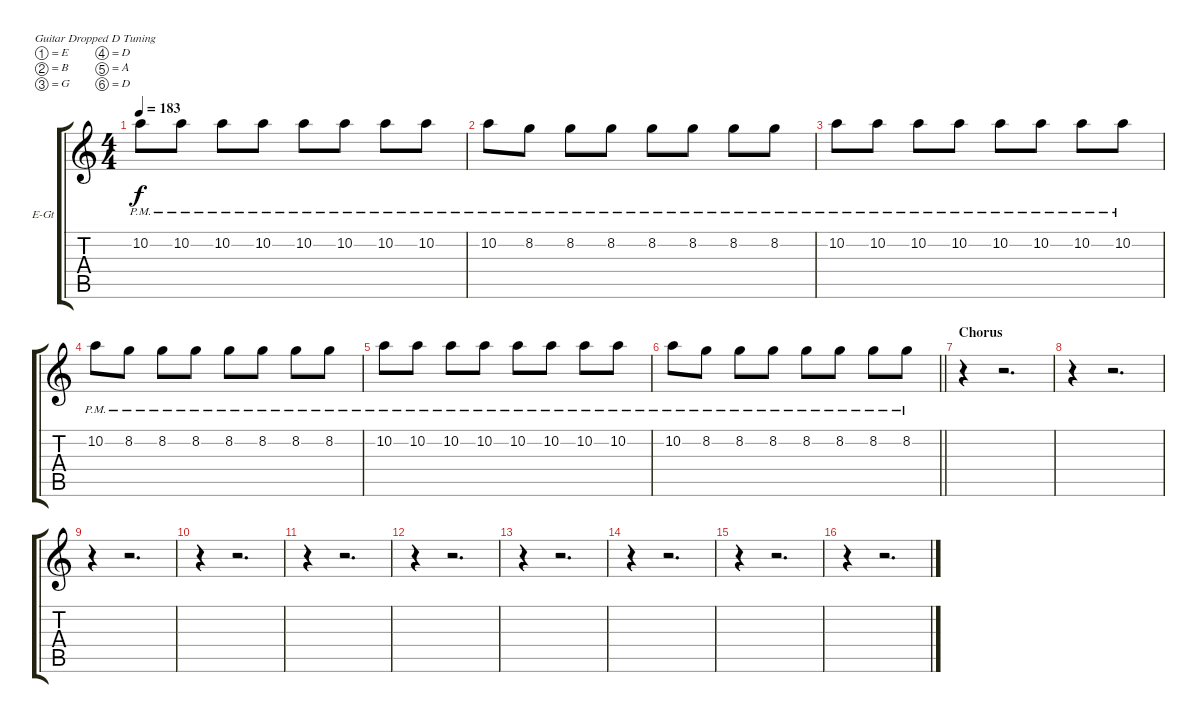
\bracketExtendMode groupsimilarinstruments
\firstSystemTrackNameOrientation horizontal
\otherSystemsTrackNameOrientation horizontal
\track ("Extra Guitar 2" "E-Gt") {instrument overdrivenguitar}
\staff {score tabs}
\tuning (E4 B3 G3 D3 A2 D2)
\ts (4 4)
\tempo 183
\clef g2
\ks c
10.2{pm}.8{dy f} 10.2{pm}.8 10.2{pm}.8 10.2{pm}.8 10.2{pm}.8 10.2{pm}.8 10.2{pm}.8 10.2{pm}.8 |
10.2{pm}.8 8.2{pm}.8 8.2{pm}.8 8.2{pm}.8 8.2{pm}.8 8.2{pm}.8 8.2{pm}.8 8.2{pm}.8 |
10.2{pm}.8 10.2{pm}.8 10.2{pm}.8 10.2{pm}.8 10.2{pm}.8 10.2{pm}.8 10.2{pm}.8 10.2{pm}.8 |
10.2{pm}.8 8.2{pm}.8 8.2{pm}.8 8.2{pm}.8 8.2{pm}.8 8.2{pm}.8 8.2{pm}.8 8.2{pm}.8 |
10.2{pm}.8 10.2{pm}.8 10.2{pm}.8 10.2{pm}.8 10.2{pm}.8 10.2{pm}.8 10.2{pm}.8 10.2{pm}.8 |
\barLineRight lightlight
10.2{pm}.8 8.2{pm}.8 8.2{pm}.8 8.2{pm}.8 8.2{pm}.8 8.2{pm}.8 8.2{pm}.8 8.2{pm}.8 |
\section ("" "Chorus")
r.4 r.2{d} |
r.4 r.2{d} |
r.4 r.2{d} |
r.4 r.2{d} |
r.4 r.2{d} |
r.4 r.2{d} |
r.4 r.2{d} |
r.4 r.2{d} |
r.4 r.2{d} |
r.4 r.2{d}
